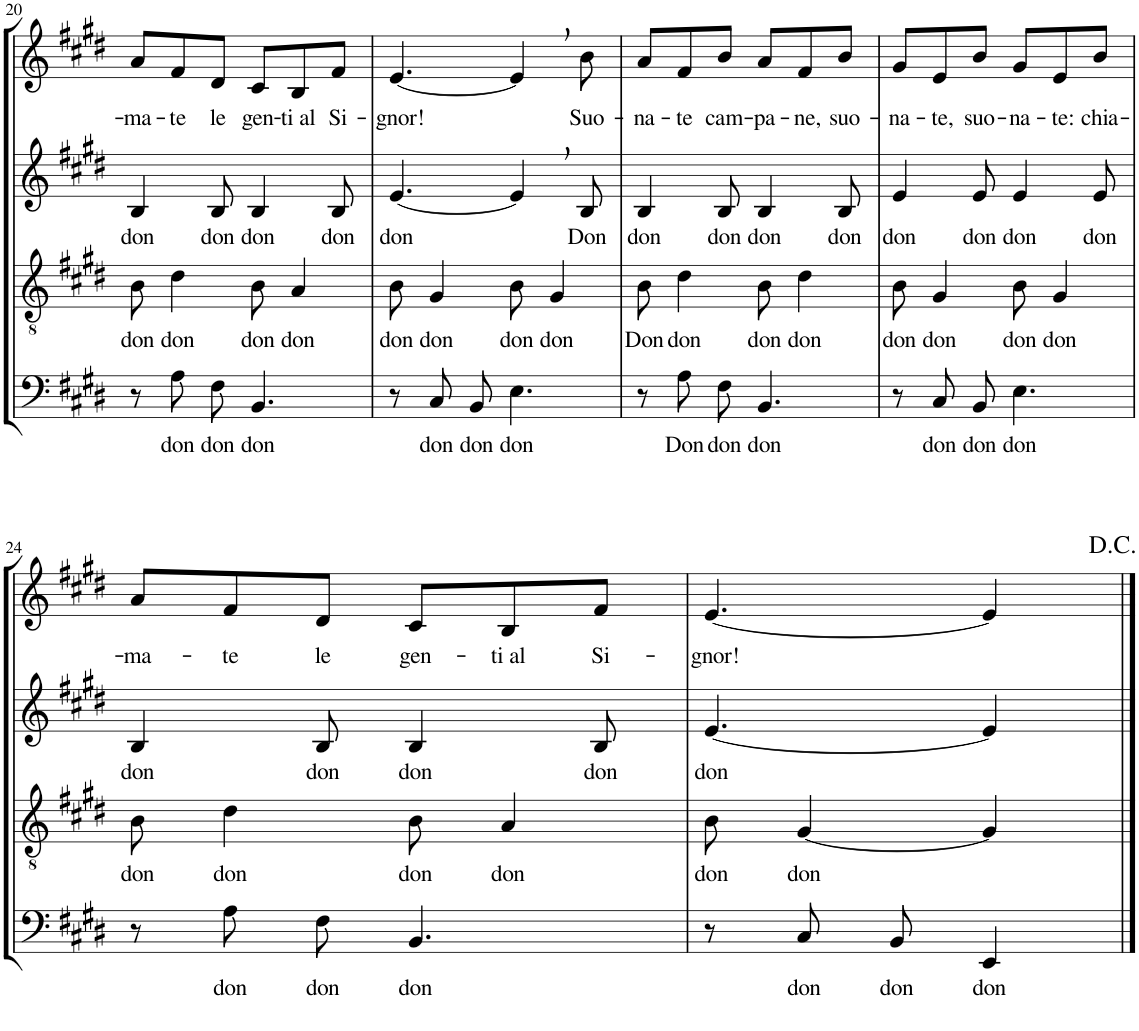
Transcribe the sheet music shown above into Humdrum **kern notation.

**kern	**text	**kern	**text	**kern	**text	**kern	**text
*part4	*part4	*part3	*part3	*part2	*part2	*part1	*part1
*staff4	*staff4	*staff3	*staff3	*staff2	*staff2	*staff1	*staff1
*I"Bassi	*	*I"Tenori	*	*I"Contralti	*	*I"Soprani	*
!!LO:PB:g=z
*clefF4	*	*clefGv2	*	*clefG2	*	*clefG2	*
*k[f#c#g#d#]	*	*k[f#c#g#d#]	*	*k[f#c#g#d#]	*	*k[f#c#g#d#]	*
*E:	*	*E:	*	*E:	*	*E:	*
*M6/8	*	*M6/8	*	*M6/8	*	*M6/8	*
=20	=20	=20	=20	=20	=20	=20	=20
!	!	!	!LO:LY:b	!	!LO:LY:b	!	!LO:LY:b
8r	.	8B\	don	4B/	don	8a/L	-ma-
!	!LO:LY:b	!	!LO:LY:b	!	!	!	!LO:LY:b
8A\L	don	4d#\	don	.	.	8f#/	-te
!	!LO:LY:b	!	!	!	!LO:LY:b	!	!LO:LY:b
8F#\J	don	.	.	8B/	don	8d#/J	le
!	!LO:LY:b	!	!LO:LY:b	!	!LO:LY:b	!	!LO:LY:b
4.BB/	don	8B\	don	4B/	don	8c#/L	gen-
!	!	!	!LO:LY:b	!	!	!	!LO:LY:b
.	.	4A/	don	.	.	8B/	-ti al
!	!	!	!	!	!LO:LY:b	!	!LO:LY:b
.	.	.	.	8B/	don	8f#/J	Si-
=21	=21	=21	=21	=21	=21	=21	=21
!	!	!	!LO:LY:b	!	!LO:LY:b	!	!LO:LY:b
8r	.	8B\	don	[4.e/	don	[4.e/	-gnor!
!	!LO:LY:b	!	!LO:LY:b	!	!	!	!
8C#/L	don	4G#/	don	.	.	.	.
!	!LO:LY:b	!	!	!	!	!	!
8BB/J	don	.	.	.	.	.	.
!	!LO:LY:b	!	!LO:LY:b	!	!	!	!
4.E\	don	8B\	don	4e,/]	.	4e,/]	.
!	!	!	!LO:LY:b	!	!	!	!
.	.	4G#/	don	.	.	.	.
!	!	!	!	!	!LO:LY:b	!	!LO:LY:b
.	.	.	.	8B/	Don	8b\	Suo-
=22	=22	=22	=22	=22	=22	=22	=22
!	!	!	!LO:LY:b	!	!LO:LY:b	!	!LO:LY:b
8r	.	8B\	Don	4B/	don	8a/L	-na-
!	!LO:LY:b	!	!LO:LY:b	!	!	!	!LO:LY:b
8A\L	Don	4d#\	don	.	.	8f#/	-te
!	!LO:LY:b	!	!	!	!LO:LY:b	!	!LO:LY:b
8F#\J	don	.	.	8B/	don	8b/J	cam-
!	!LO:LY:b	!	!LO:LY:b	!	!LO:LY:b	!	!LO:LY:b
4.BB/	don	8B\	don	4B/	don	8a/L	-pa-
!	!	!	!LO:LY:b	!	!	!	!LO:LY:b
.	.	4d#\	don	.	.	8f#/	-ne,
!	!	!	!	!	!LO:LY:b	!	!LO:LY:b
.	.	.	.	8B/	don	8b/J	suo-
=23	=23	=23	=23	=23	=23	=23	=23
!	!	!	!LO:LY:b	!	!LO:LY:b	!	!LO:LY:b
8r	.	8B\	don	4e/	don	8g#/L	-na-
!	!LO:LY:b	!	!LO:LY:b	!	!	!	!LO:LY:b
8C#/L	don	4G#/	don	.	.	8e/	-te,
!	!LO:LY:b	!	!	!	!LO:LY:b	!	!LO:LY:b
8BB/J	don	.	.	8e/	don	8b/J	suo-
!	!LO:LY:b	!	!LO:LY:b	!	!LO:LY:b	!	!LO:LY:b
4.E\	don	8B\	don	4e/	don	8g#/L	-na-
!	!	!	!LO:LY:b	!	!	!	!LO:LY:b
.	.	4G#/	don	.	.	8e/	-te:
!	!	!	!	!	!LO:LY:b	!	!LO:LY:b
.	.	.	.	8e/	don	8b/J	chia-
!!LO:LB:g=z
=24	=24	=24	=24	=24	=24	=24	=24
!	!	!	!LO:LY:b	!	!LO:LY:b	!	!LO:LY:b
8r	.	8B\	don	4B/	don	8a/L	-ma-
!	!LO:LY:b	!	!LO:LY:b	!	!	!	!LO:LY:b
8A\L	don	4d#\	don	.	.	8f#/	-te
!	!LO:LY:b	!	!	!	!LO:LY:b	!	!LO:LY:b
8F#\J	don	.	.	8B/	don	8d#/J	le
!	!LO:LY:b	!	!LO:LY:b	!	!LO:LY:b	!	!LO:LY:b
4.BB/	don	8B\	don	4B/	don	8c#/L	gen-
!	!	!	!LO:LY:b	!	!	!	!LO:LY:b
.	.	4A/	don	.	.	8B/	-ti al
!	!	!	!	!	!LO:LY:b	!	!LO:LY:b
.	.	.	.	8B/	don	8f#/J	Si-
=25	=25	=25	=25	=25	=25	=25	=25
!	!	!	!LO:LY:b	!	!LO:LY:b	!	!LO:LY:b
8r	.	8B\	don	[4.e/	don	[4.e/	-gnor!
!	!LO:LY:b	!	!LO:LY:b	!	!	!	!
8C#/L	don	[4G#/	don	.	.	.	.
!	!LO:LY:b	!	!	!	!	!	!
8BB/J	don	.	.	.	.	.	.
!	!LO:LY:b	!	!	!	!	!	!
4EE/	don	4G#/]	.	4e/]	.	4e/]	.
==	==	==	==	==	==	==	==
*-	*-	*-	*-	*-	*-	*-	*-
